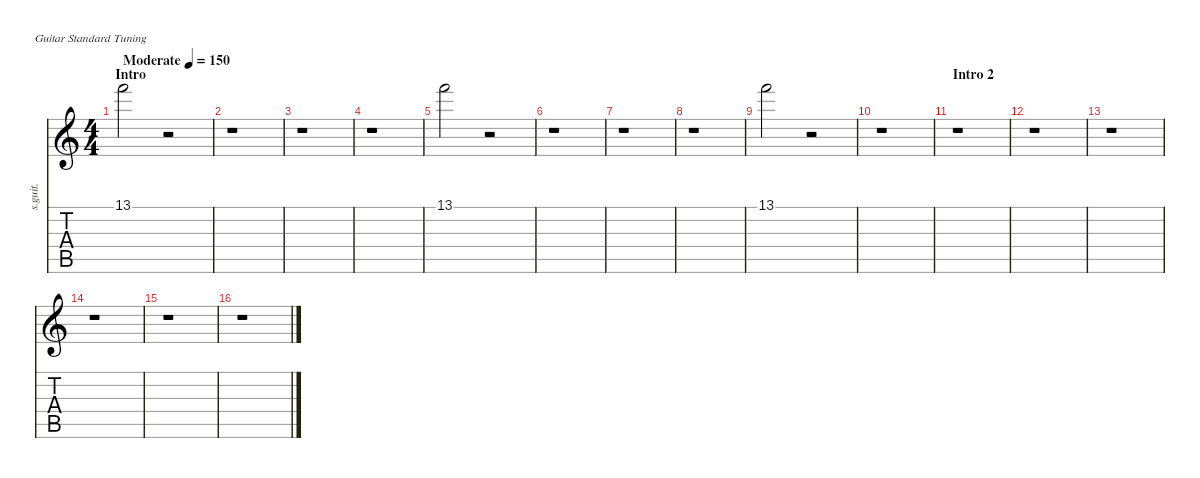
\defaultSystemsLayout 4
\hideDynamics
\bracketExtendMode nobrackets
\track ("Synth Pad 1" "s.guit.") {instrument synthvoice}
\staff {score tabs}
\tuning (E4 B3 G3 D3 A2 E2)
\displaytranspose 12
\ts (4 4)
\beaming (8 2 2 2 2)
\section ("" "Intro")
\tempo (150 "Moderate")
\clef g2
\ks c
13.1.2{lyrics (0 "") lyrics (1 "") lyrics (2 "") lyrics (3 "") lyrics (4 "") dy f instrument synthvoice} r.2 |
r.1 |
r.1 |
r.1 |
13.1.2{lyrics (0 "") lyrics (1 "") lyrics (2 "") lyrics (3 "") lyrics (4 "")} r.2 |
r.1 |
r.1 |
r.1 |
13.1.2{lyrics (0 "") lyrics (1 "") lyrics (2 "") lyrics (3 "") lyrics (4 "")} r.2 |
r.1 |
\section ("" "Intro 2")
r.1 |
r.1 |
r.1 |
r.1 |
r.1 |
r.1
